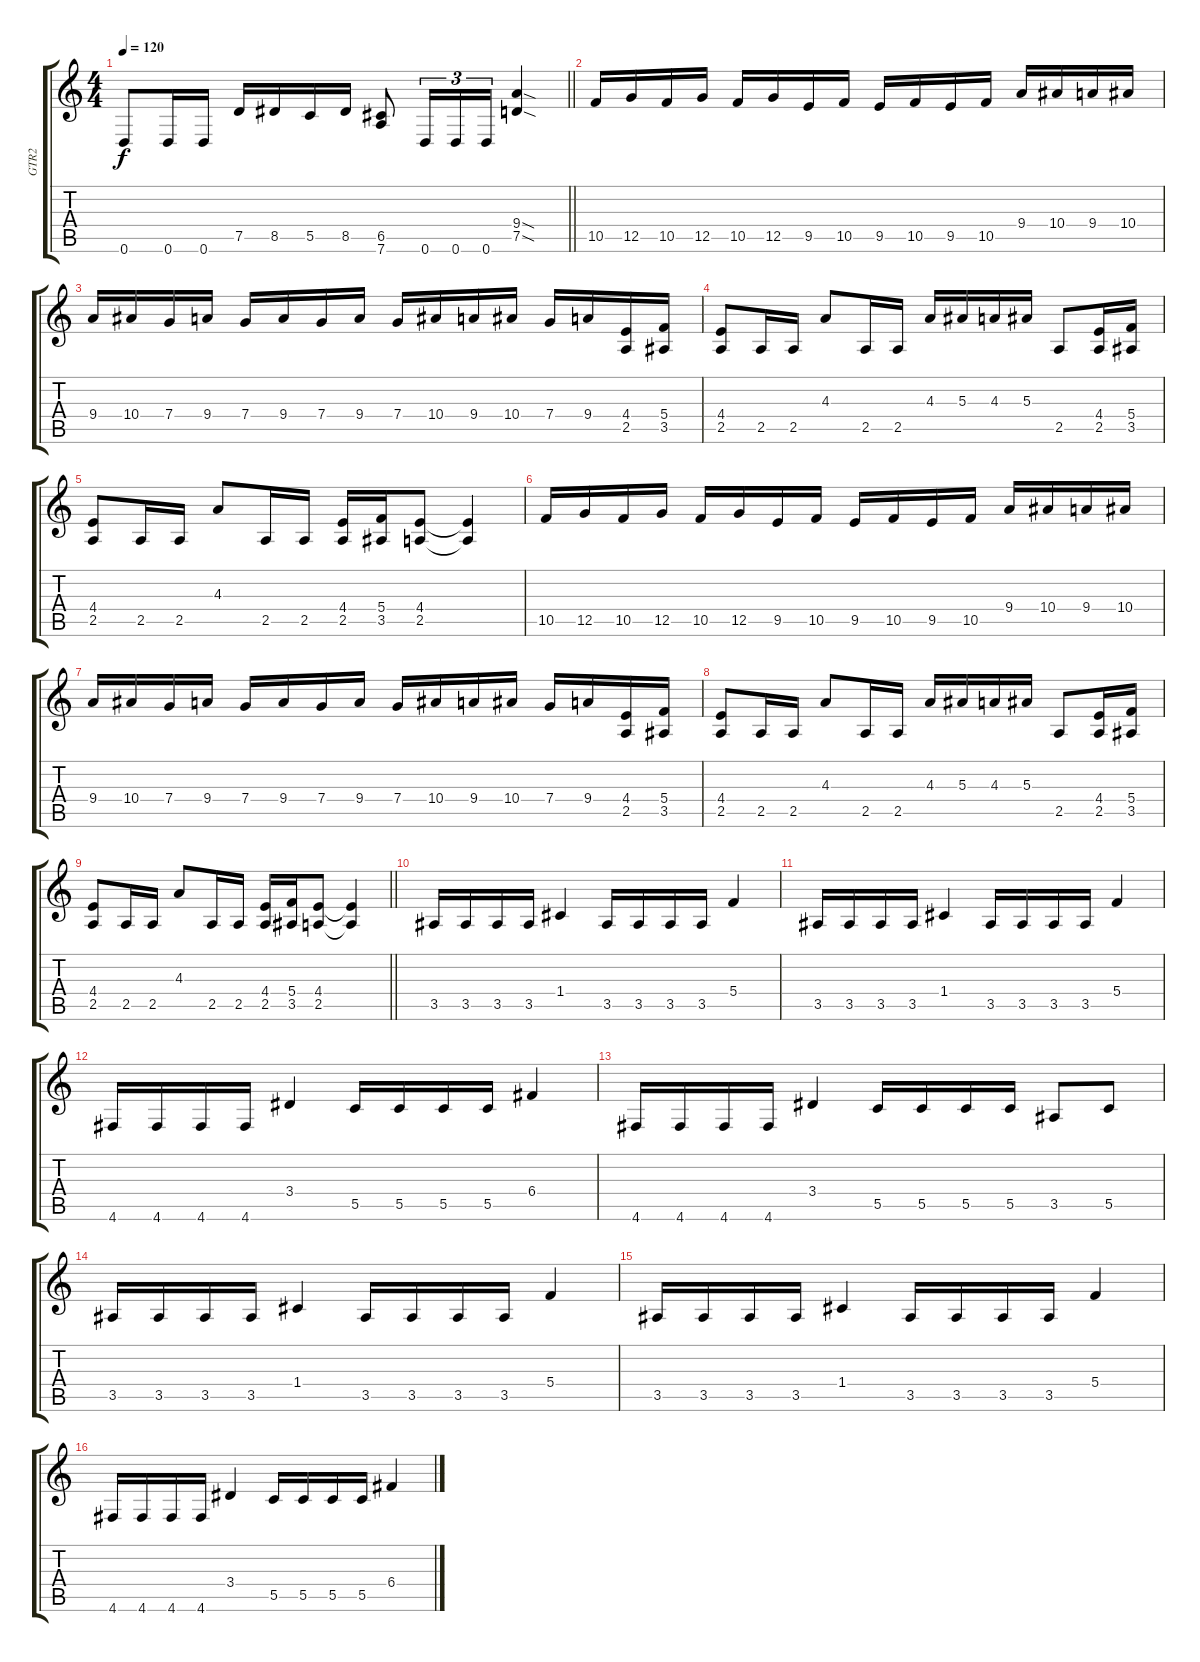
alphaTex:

\track ("GTR2" "GTR2") {instrument overdrivenguitar}
\staff {score tabs}
\tuning (D4 A3 F3 C3 G2 D2) {hide}
\ts (4 4)
\tempo 120
\clef g2
\barLineRight lightlight
\ks c
0.6.8{dy f} 0.6.16 0.6.16 7.5.16 8.5.16 5.5.16 8.5.16 (6.5 7.6).8 0.6.16{tu (3 2)} 0.6.16{tu (3 2)} 0.6.16{tu (3 2)} (9.4{sod} 7.5{sod}).4 |
10.5.16 12.5.16 10.5.16 12.5.16 10.5.16 12.5.16 9.5.16 10.5.16 9.5.16 10.5.16 9.5.16 10.5.16 9.4.16 10.4.16 9.4.16 10.4.16 |
9.4.16 10.4.16 7.4.16 9.4.16 7.4.16 9.4.16 7.4.16 9.4.16 7.4.16 10.4.16 9.4.16 10.4.16 7.4.16 9.4.16 (4.4 2.5).16 (5.4 3.5).16 |
(4.4 2.5).8 2.5.16 2.5.16 4.3.8 2.5.16 2.5.16 4.3.16 5.3.16 4.3.16 5.3.16 2.5.8 (4.4 2.5).16 (5.4 3.5).16 |
(4.4 2.5).8 2.5.16 2.5.16 4.3.8 2.5.16 2.5.16 (4.4 2.5).16 (5.4 3.5).16 (4.4 2.5).8 (4.4{t} 2.5{t}).4 |
10.5.16 12.5.16 10.5.16 12.5.16 10.5.16 12.5.16 9.5.16 10.5.16 9.5.16 10.5.16 9.5.16 10.5.16 9.4.16 10.4.16 9.4.16 10.4.16 |
9.4.16 10.4.16 7.4.16 9.4.16 7.4.16 9.4.16 7.4.16 9.4.16 7.4.16 10.4.16 9.4.16 10.4.16 7.4.16 9.4.16 (4.4 2.5).16 (5.4 3.5).16 |
(4.4 2.5).8 2.5.16 2.5.16 4.3.8 2.5.16 2.5.16 4.3.16 5.3.16 4.3.16 5.3.16 2.5.8 (4.4 2.5).16 (5.4 3.5).16 |
\barLineRight lightlight
(4.4 2.5).8 2.5.16 2.5.16 4.3.8 2.5.16 2.5.16 (4.4 2.5).16 (5.4 3.5).16 (4.4 2.5).8 (4.4{t} 2.5{t}).4 |
3.5.16 3.5.16 3.5.16 3.5.16 1.4.4 3.5.16 3.5.16 3.5.16 3.5.16 5.4.4 |
3.5.16 3.5.16 3.5.16 3.5.16 1.4.4 3.5.16 3.5.16 3.5.16 3.5.16 5.4.4 |
4.6.16 4.6.16 4.6.16 4.6.16 3.4.4 5.5.16 5.5.16 5.5.16 5.5.16 6.4.4 |
4.6.16 4.6.16 4.6.16 4.6.16 3.4.4 5.5.16 5.5.16 5.5.16 5.5.16 3.5.8 5.5.8 |
3.5.16 3.5.16 3.5.16 3.5.16 1.4.4 3.5.16 3.5.16 3.5.16 3.5.16 5.4.4 |
3.5.16 3.5.16 3.5.16 3.5.16 1.4.4 3.5.16 3.5.16 3.5.16 3.5.16 5.4.4 |
4.6.16 4.6.16 4.6.16 4.6.16 3.4.4 5.5.16 5.5.16 5.5.16 5.5.16 6.4.4
